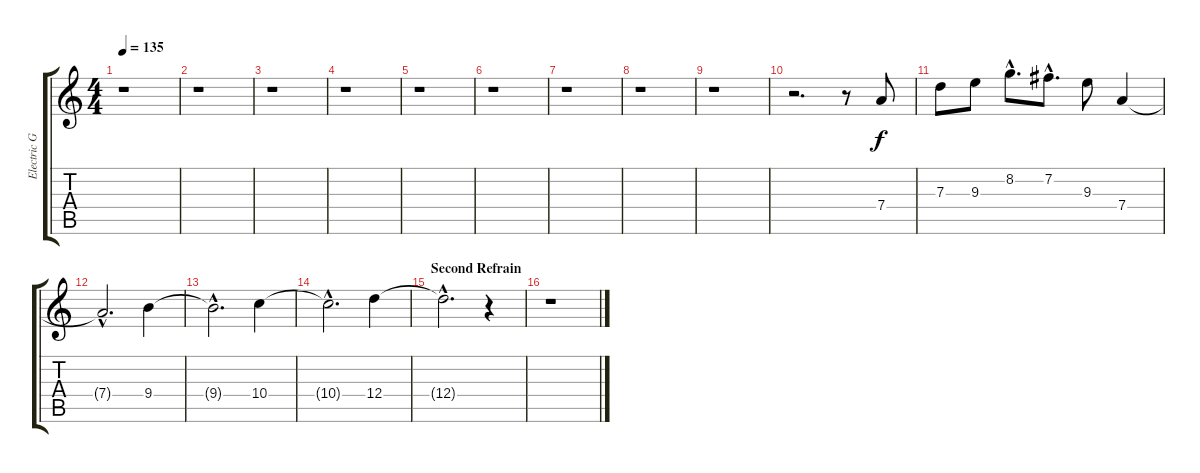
\track ("Electric Guitar II" "Electric G") {instrument distortionguitar}
\staff {score tabs}
\tuning (E4 B3 G3 D3 A2 E2) {hide}
\ts (4 4)
\tempo 135
\clef g2
\ks c
r.1{dy f} |
r.1 |
r.1 |
r.1 |
r.1 |
r.1 |
r.1 |
r.1 |
r.1 |
r.2{d} r.8 7.4.8 |
7.3.8 9.3.8 8.2{hac}.8{d} 7.2{hac}.8{d} 9.3.8 7.4.4 |
7.4{hac t}.2{d} 9.4.4 |
9.4{hac t}.2{d} 10.4.4 |
10.4{hac t}.2{d} 12.4.4 |
\section ("" "Second Refrain")
12.4{hac t}.2{d} r.4 |
r.1
